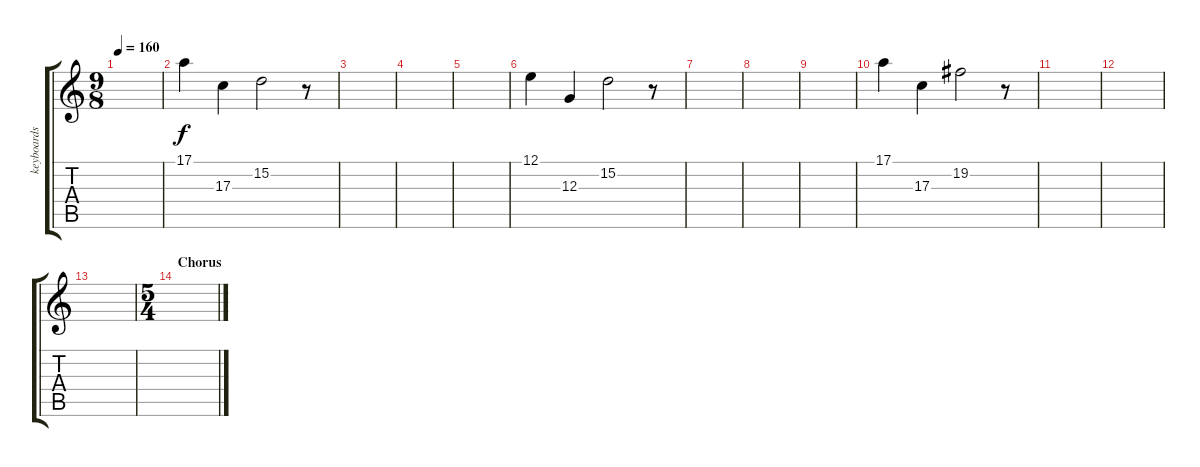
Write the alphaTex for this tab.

\track ("keyboards" "keyboards") {instrument pad1newage}
\staff {score tabs}
\tuning (E4 B3 G3 D3 A2 E2) {hide}
\ts (9 8)
\tempo 160
\clef g2
\ks c
|
17.1.4 17.3.4 15.2.2 r.8 |
|
|
|
12.1.4 12.3.4 15.2.2 r.8 |
|
|
|
17.1.4 17.3.4 19.2.2 r.8 |
|
|
|
\ts (5 4)
\section ("" "Chorus")
